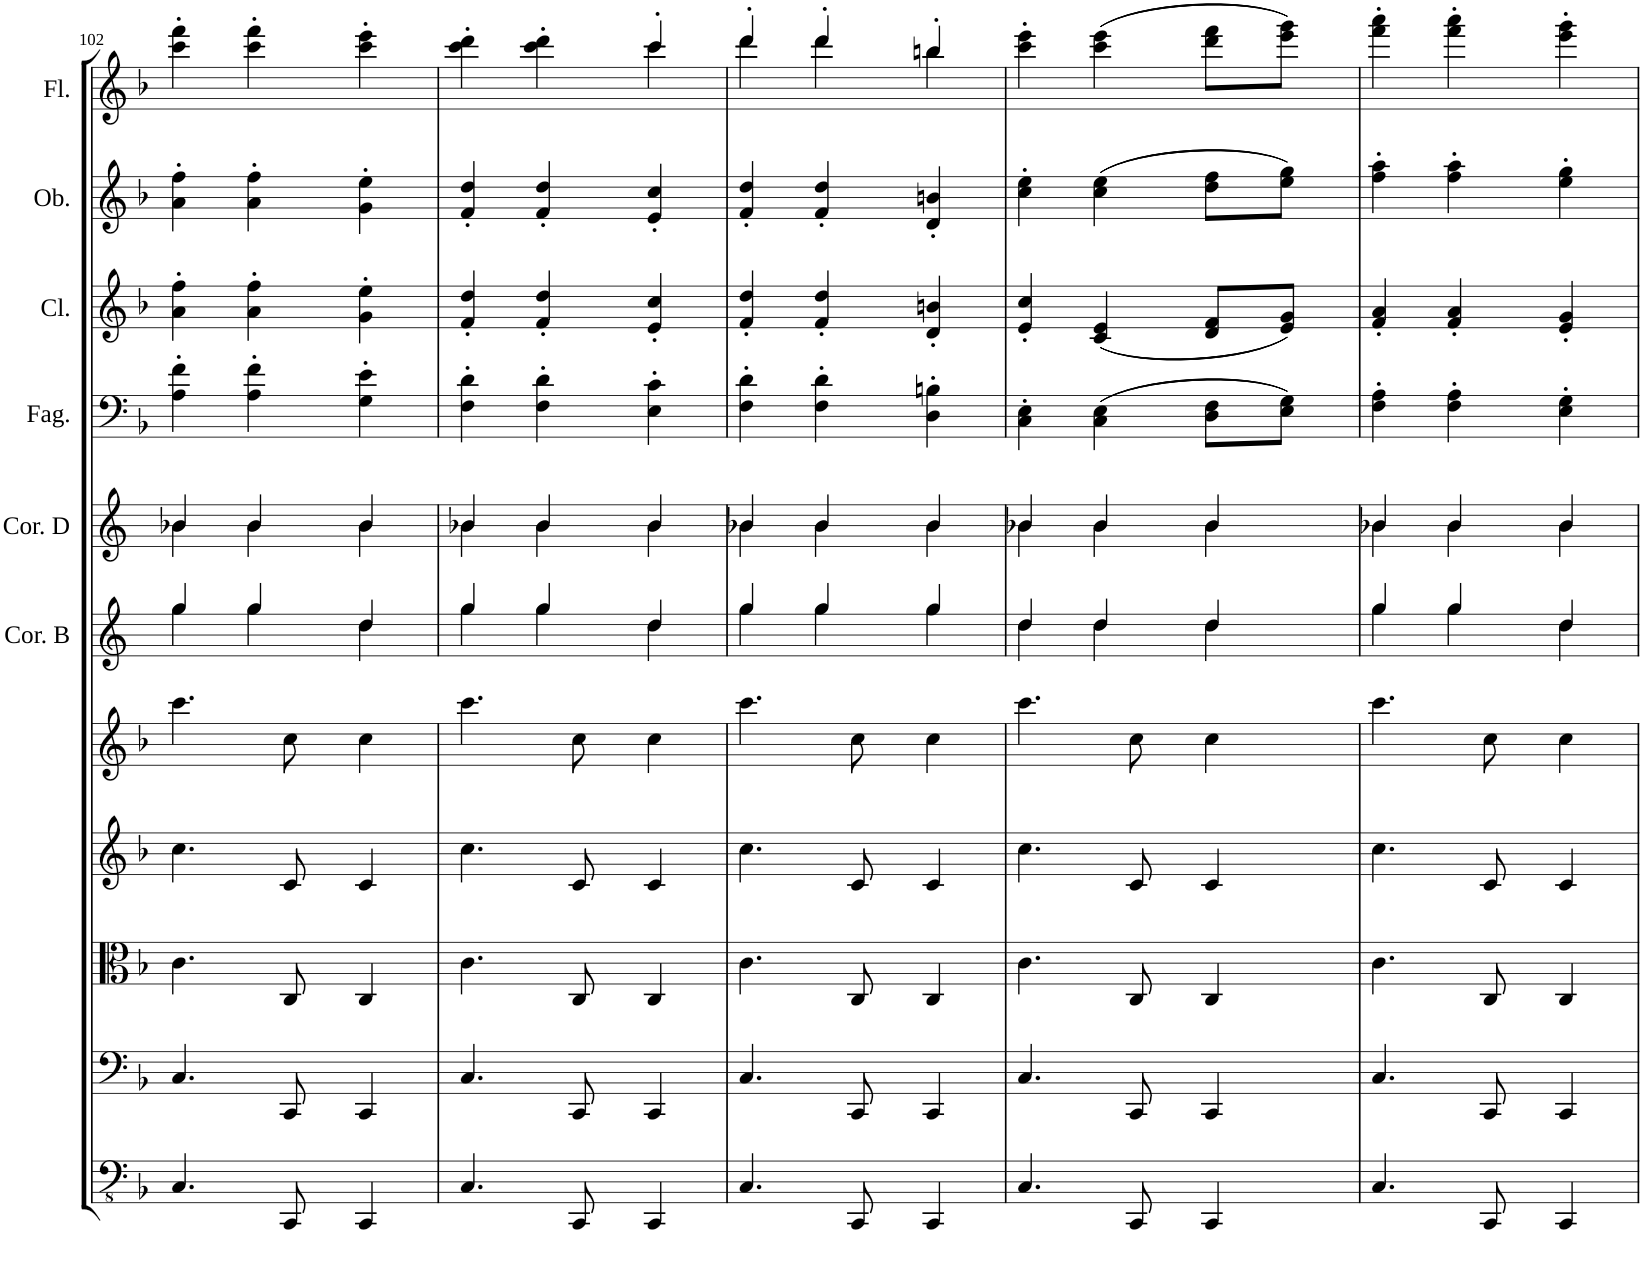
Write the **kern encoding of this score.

**kern	**kern	**kern	**kern	**kern	**kern	**kern	**kern	**kern	**kern	**kern
*part11	*part10	*part9	*part8	*part7	*part6	*part5	*part4	*part3	*part2	*part1
*staff11	*staff10	*staff9	*staff8	*staff7	*staff6	*staff5	*staff4	*staff3	*staff2	*staff1
*I"Basso	*I"Violoncello	*I"Viola	*I"Violino II	*I"Violino I	*I"Corni in B	*I"Corni in D	*I"Fagotti	*I"Clarinetti in C	*I"Oboi	*I"Flauti
*	*	*	*	*	*I'Cor. B	*I'Cor. D	*I'Fag.	*I'Cl.	*I'Ob.	*I'Fl.
!!LO:PB:g=z
*clefFv4	*clefF4	*clefC3	*clefG2	*clefG2	*clefG2	*clefG2	*clefF4	*clefG2	*clefG2	*clefG2
*	*	*	*	*	*Trd1c2	*Trd6c10	*	*Trd1c2	*	*
*k[b-]	*k[b-]	*k[b-]	*k[b-]	*k[b-]	*k[f#]	*k[b-e-a-]	*k[b-]	*k[b-]	*k[b-]	*k[b-]
*M3/4	*M3/4	*M3/4	*M3/4	*M3/4	*M3/4	*M3/4	*M3/4	*M3/4	*M3/4	*M3/4
=102	=102	=102	=102	=102	=102	=102	=102	=102	=102	=102
*	*	*	*	*	*^	*^	*	*	*	*
4.CC'/	4.C'/	4.c'\	4.cc'\	4.ccc'\	4gg'/	4gg'\	4b-X'/	4b-'\	4A\' 4f\'	4a\' 4ff\'	4a\' 4ff\'	4ccc\' 4fff\'
.	.	.	.	.	4gg'/	4gg'\	4b-'/	4b-'\	4A\' 4f\'	4a\' 4ff\'	4a\' 4ff\'	4ccc\' 4fff\'
8CCC'/	8CC'/	8C'/	8c'/	8cc'\	.	.	.	.	.	.	.	.
4CCC'/	4CC'/	4C'/	4c'/	4cc'\	4dd'/	4dd'\	4b-'/	4b-'\	4G\' 4e\'	4g\' 4ee\'	4g\' 4ee\'	4ccc\' 4eee\'
=103	=103	=103	=103	=103	=103	=103	=103	=103	=103	=103	=103	=103
*	*	*	*	*	*	*	*	*	*	*	*	*^
4.CC'/	4.C'/	4.c'\	4.cc'\	4.ccc'\	4gg'/	4gg'\	4b-X'/	4b-'\	4F\' 4d\'	4f/' 4dd/'	4f/' 4dd/'	4ccc\'> 4ddd\'>	2ryy
.	.	.	.	.	4gg'/	4gg'\	4b-'/	4b-'\	4F\' 4d\'	4f/' 4dd/'	4f/' 4dd/'	4ccc\'> 4ddd\'>	.
8CCC'/	8CC'/	8C'/	8c'/	8cc'\	.	.	.	.	.	.	.	.	.
4CCC'/	4CC'/	4C'/	4c'/	4cc'\	4dd'/	4dd'\	4b-'/	4b-'\	4E\' 4c\'	4e/' 4cc/'	4e/' 4cc/'	4ccc'/	4ccc'\
=104	=104	=104	=104	=104	=104	=104	=104	=104	=104	=104	=104	=104	=104
4.CC'/	4.C'/	4.c'\	4.cc'\	4.ccc'\	4gg'/	4gg'\	4b-X'/	4b-'\	4F\' 4d\'	4f/' 4dd/'	4f/' 4dd/'	4ddd'/	4ddd'\
.	.	.	.	.	4gg'/	4gg'\	4b-'/	4b-'\	4F\' 4d\'	4f/' 4dd/'	4f/' 4dd/'	4ddd'/	4ddd'\
8CCC'/	8CC'/	8C'/	8c'/	8cc'\	.	.	.	.	.	.	.	.	.
4CCC'/	4CC'/	4C'/	4c'/	4cc'\	4gg'/	4gg'\	4b-'/	4b-'\	4D\' 4Bn\'	4d/' 4bn/'	4d/' 4bn/'	4bbn'/	4bb'\
*	*	*	*	*	*	*	*	*	*	*	*	*v	*v
=105	=105	=105	=105	=105	=105	=105	=105	=105	=105	=105	=105	=105
4.CC'/	4.C'/	4.c'\	4.cc'\	4.ccc'\	4dd'/	4dd'\	4b-X'/	4b-'\	4C\' 4E\'	4e/' 4cc/'	4cc\' 4ee\'	4ccc\' 4eee\'
.	.	.	.	.	4dd'/	4dd'\	4b-'/	4b-'\	((4C\ 4E\	((4c/ 4e/	((4cc\ 4ee\	((4ccc\ 4eee\
8CCC'/	8CC'/	8C'/	8c'/	8cc'\	.	.	.	.	.	.	.	.
4CCC'/	4CC'/	4C'/	4c'/	4cc'\	4dd'/	4dd'\	4b-'/	4b-'\	8D\ 8F\L	8d/ 8f/L	8dd\ 8ff\L	8ddd\ 8fff\L
.	.	.	.	.	.	.	.	.	8E\ 8G\J))	8e/ 8g/J))	8ee\ 8gg\J))	8eee\ 8ggg\J))
=106	=106	=106	=106	=106	=106	=106	=106	=106	=106	=106	=106	=106
4.CC'/	4.C'/	4.c'\	4.cc'\	4.ccc'\	4gg'/	4gg'\	4b-X'/	4b-'\	4F\' 4A\'	4f/' 4a/'	4ff\' 4aa\'	4fff\' 4aaa\'
.	.	.	.	.	4gg'/	4gg'\	4b-'/	4b-'\	4F\' 4A\'	4f/' 4a/'	4ff\' 4aa\'	4fff\' 4aaa\'
8CCC'/	8CC'/	8C'/	8c'/	8cc'\	.	.	.	.	.	.	.	.
4CCC'/	4CC'/	4C'/	4c'/	4cc'\	4dd'/	4dd'\	4b-'/	4b-'\	4E\' 4G\'	4e/' 4g/'	4ee\' 4gg\'	4eee\' 4ggg\'
*	*	*	*	*	*v	*v	*	*	*	*	*	*
*	*	*	*	*	*	*v	*v	*	*	*	*
=	=	=	=	=	=	=	=	=	=	=
*-	*-	*-	*-	*-	*-	*-	*-	*-	*-	*-
